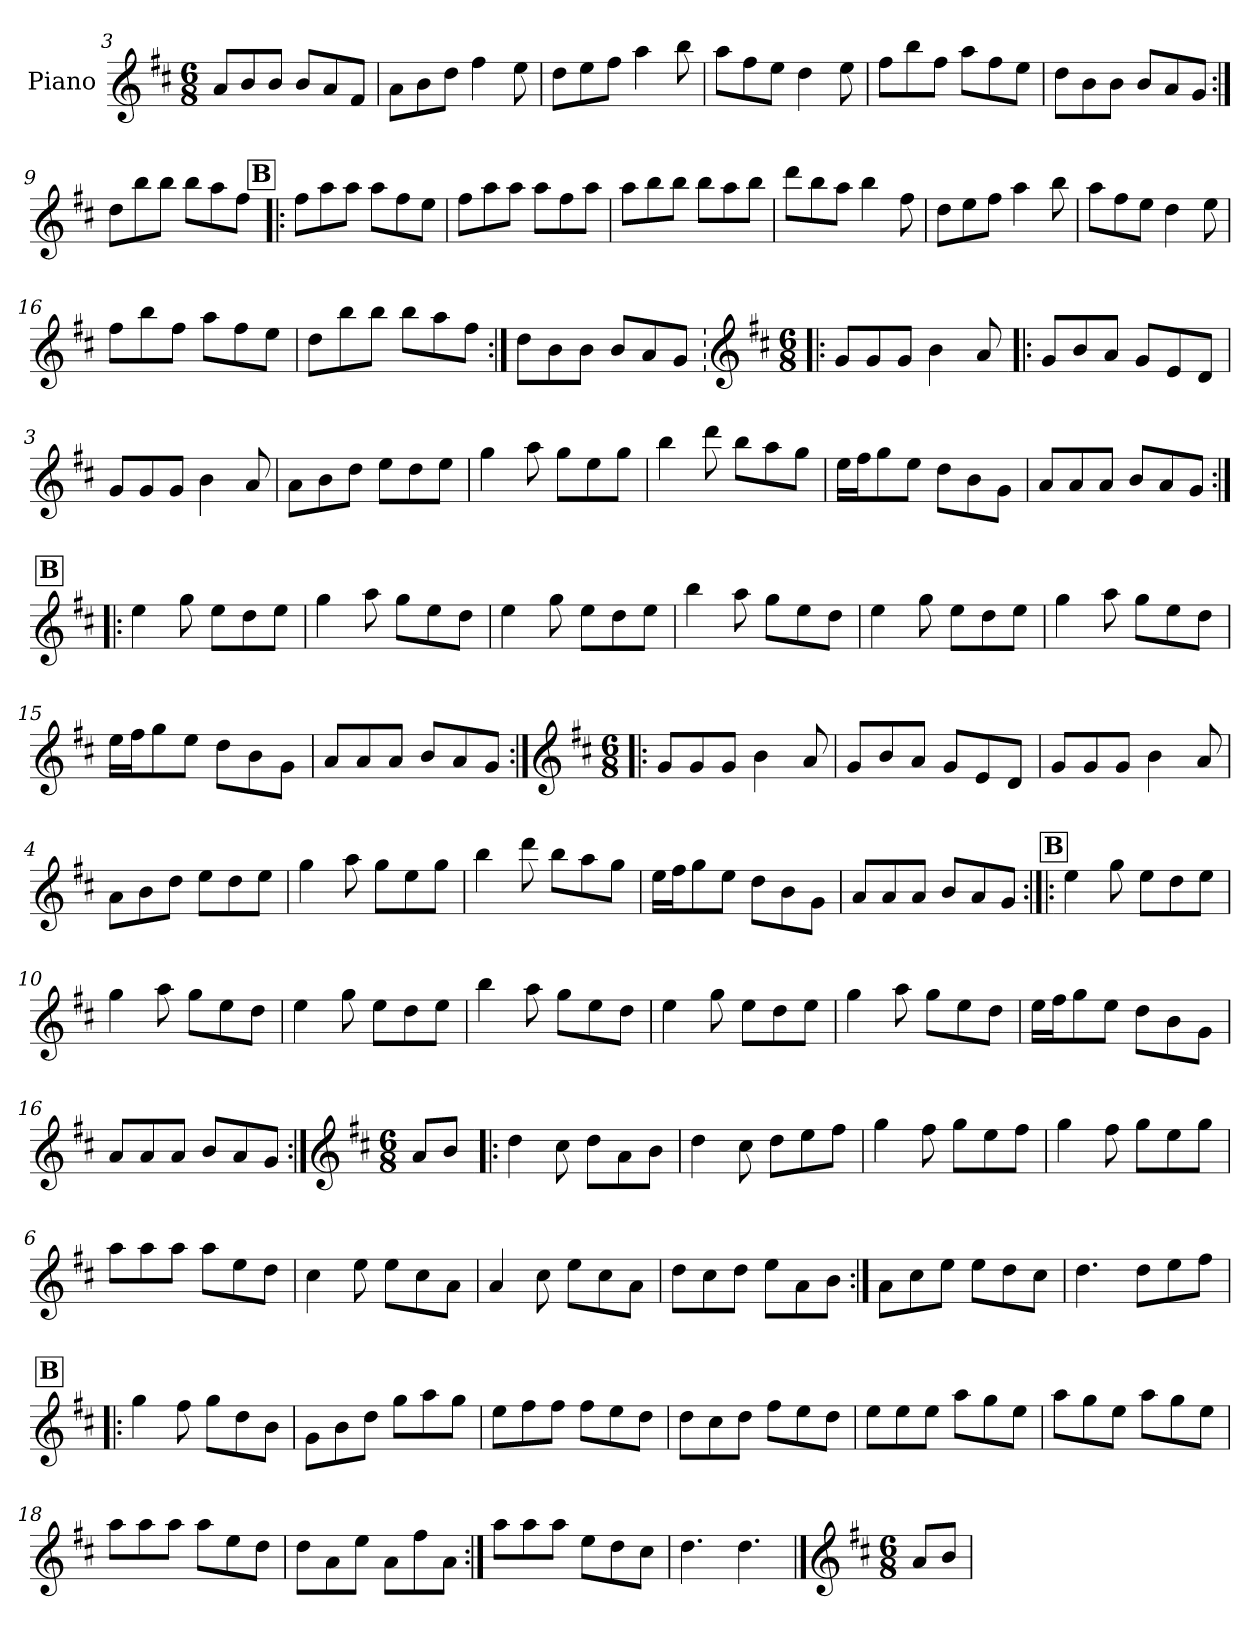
**kern
*part1
*staff1
*I"Piano
*I'Pno.
*clefG2
*k[f#c#]
*M6/8
=3
8a/L
8b/
8b/J
8b/L
8a/
8f#/J
=4
8a\L
8b\
8dd\J
4ff#\
8ee\
!!LO:LB:g=z
=5
8dd\L
8ee\
8ff#\J
4aa\
8bb\
=6
8aa\L
8ff#\
8ee\J
4dd\
8ee\
=7
8ff#\L
8bb\
8ff#\J
8aa\L
8ff#\
8ee\J
=8
8dd\L
8b\
8b\J
8b/L
8a/
8g/J
=9:|!
8dd\L
8bb\
8bb\J
8bb\L
8aa\
8ff#\J
!!LO:LB:g=z
!!LO:REH:place=s1:a:B:fs=14:t=B
=10!|:
8ff#\L
8aa\
8aa\J
8aa\L
8ff#\
8ee\J
=11
8ff#\L
8aa\
8aa\J
8aa\L
8ff#\
8aa\J
=12
8aa\L
8bb\
8bb\J
8bb\L
8aa\
8bb\J
=13
8ddd\L
8bb\
8aa\J
4bb\
8ff#\
!!LO:LB:g=z
=14
8dd\L
8ee\
8ff#\J
4aa\
8bb\
=15
8aa\L
8ff#\
8ee\J
4dd\
8ee\
=16
8ff#\L
8bb\
8ff#\J
8aa\L
8ff#\
8ee\J
=17
8dd\L
8bb\
8bb\J
8bb\L
8aa\
8ff#\J
=18:|!
8dd\L
8b\
8b\J
8b/L
8a/
8g/J
=1|!:
!!LO:REH:place=s1:a:B:fs=14:t=A
*clefG2
*k[f#c#]
*M6/8
*MM210
8g/L
8g/
8g/J
4b\
8a/
=2
8g/L
8b/
8a/J
8g/L
8e/
8d/J
=3
8g/L
8g/
8g/J
4b\
8a/
=4
8a\L
8b\
8dd\J
8ee\L
8dd\
8ee\J
!!LO:LB:g=z
=5
4gg\
8aa\
8gg\L
8ee\
8gg\J
=6
4bb\
8ddd\
8bb\L
8aa\
8gg\J
=7
16ee\LL
16ff#\J
8gg\
8ee\J
8dd\L
8b\
8g\J
=8
8a/L
8a/
8a/J
8b/L
8a/
8g/J
!!LO:LB:g=z
!!LO:REH:place=s1:a:B:fs=14:t=B
=9:|!|:
4ee\
8gg\
8ee\L
8dd\
8ee\J
=10
4gg\
8aa\
8gg\L
8ee\
8dd\J
=11
4ee\
8gg\
8ee\L
8dd\
8ee\J
=12
4bb\
8aa\
8gg\L
8ee\
8dd\J
!!LO:LB:g=z
=13
4ee\
8gg\
8ee\L
8dd\
8ee\J
=14
4gg\
8aa\
8gg\L
8ee\
8dd\J
=15
16ee\LL
16ff#\J
8gg\
8ee\J
8dd\L
8b\
8g\J
=16
8a/L
8a/
8a/J
8b/L
8a/
8g/J
=1:|!|:
!!LO:REH:place=s1:a:B:fs=14:t=A
*clefG2
*k[f#c#]
*M6/8
*MM210
8g/L
8g/
8g/J
4b\
8a/
=2
8g/L
8b/
8a/J
8g/L
8e/
8d/J
=3
8g/L
8g/
8g/J
4b\
8a/
=4
8a\L
8b\
8dd\J
8ee\L
8dd\
8ee\J
!!LO:LB:g=z
=5
4gg\
8aa\
8gg\L
8ee\
8gg\J
=6
4bb\
8ddd\
8bb\L
8aa\
8gg\J
=7
16ee\LL
16ff#\J
8gg\
8ee\J
8dd\L
8b\
8g\J
=8
8a/L
8a/
8a/J
8b/L
8a/
8g/J
!!LO:LB:g=z
!!LO:REH:place=s1:a:B:fs=14:t=B
=9:|!|:
4ee\
8gg\
8ee\L
8dd\
8ee\J
=10
4gg\
8aa\
8gg\L
8ee\
8dd\J
=11
4ee\
8gg\
8ee\L
8dd\
8ee\J
=12
4bb\
8aa\
8gg\L
8ee\
8dd\J
!!LO:LB:g=z
=13
4ee\
8gg\
8ee\L
8dd\
8ee\J
=14
4gg\
8aa\
8gg\L
8ee\
8dd\J
=15
16ee\LL
16ff#\J
8gg\
8ee\J
8dd\L
8b\
8g\J
=16
8a/L
8a/
8a/J
8b/L
8a/
8g/J
=1:|!
!!LO:REH:place=s1:a:B:fs=14:t=A
*clefG2
*k[f#c#]
*M6/8
*MM198
8a/L
8b/J
=2!|:
4dd\
8cc#\
8dd\L
8a\
8b\J
=3
4dd\
8cc#\
8dd\L
8ee\
8ff#\J
=4
4gg\
8ff#\
8gg\L
8ee\
8ff#\J
=5
4gg\
8ff#\
8gg\L
8ee\
8gg\J
!!LO:LB:g=z
=6
8aa\L
8aa\
8aa\J
8aa\L
8ee\
8dd\J
=7
4cc#\
8ee\
8ee\L
8cc#\
8a\J
=8
4a/
8cc#\
8ee\L
8cc#\
8a\J
=9
8dd\L
8cc#\
8dd\J
8ee\L
8a\
8b\J
=10:|!
8a\L
8cc#\
8ee\J
8ee\L
8dd\
8cc#\J
=11
4.dd\
8dd\L
8ee\
8ff#\J
!!LO:LB:g=z
!!LO:REH:place=s1:a:B:fs=14:t=B
=12!|:
4gg\
8ff#\
8gg\L
8dd\
8b\J
=13
8g\L
8b\
8dd\J
8gg\L
8aa\
8gg\J
=14
8ee\L
8ff#\
8ff#\J
8ff#\L
8ee\
8dd\J
=15
8dd\L
8cc#\
8dd\J
8ff#\L
8ee\
8dd\J
!!LO:LB:g=z
=16
8ee\L
8ee\
8ee\J
8aa\L
8gg\
8ee\J
=17
8aa\L
8gg\
8ee\J
8aa\L
8gg\
8ee\J
=18
8aa\L
8aa\
8aa\J
8aa\L
8ee\
8dd\J
=19
8dd\L
8a\
8ee\J
8a\L
8ff#\
8a\J
=20:|!
8aa\L
8aa\
8aa\J
8ee\L
8dd\
8cc#\J
=21
4.dd\
4.dd\
==1
!!LO:REH:place=s1:a:B:fs=14:t=A
*clefG2
*k[f#c#]
*M6/8
*MM198
8a/L
8b/J
=
*-
